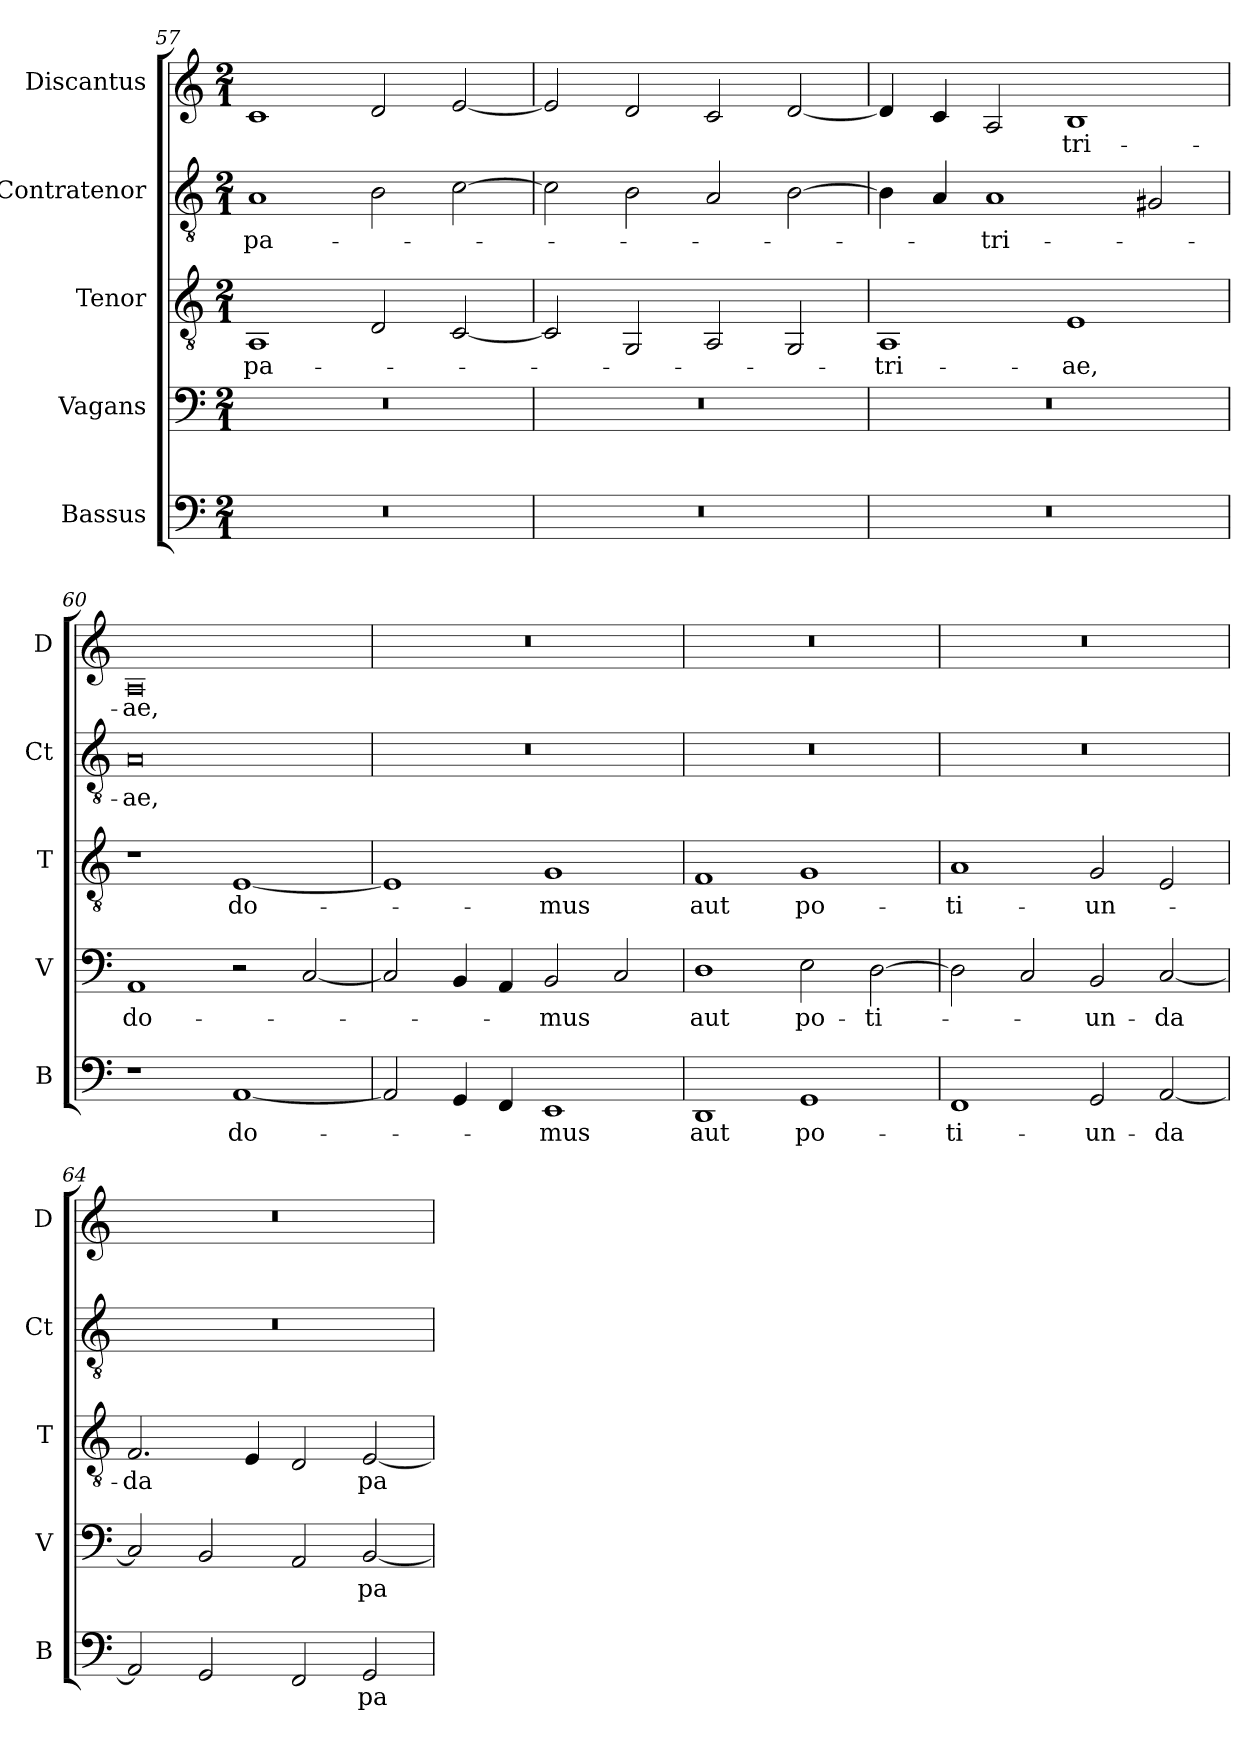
**kern	**text	**kern	**text	**kern	**text	**kern	**text	**kern	**text
*part5	*part5	*part4	*part4	*part3	*part3	*part2	*part2	*part1	*part1
*staff5	*staff5	*staff4	*staff4	*staff3	*staff3	*staff2	*staff2	*staff1	*staff1
*I"Bassus	*	*I"Vagans	*	*I"Tenor	*	*I"Contratenor	*	*I"Discantus	*
*I'B	*	*I'V	*	*I'T	*	*I'Ct	*	*I'D	*
*clefF4	*	*clefF4	*	*clefGv2	*	*clefGv2	*	*clefG2	*
*k[]	*	*k[]	*	*k[]	*	*k[]	*	*k[]	*
*M2/1	*	*M2/1	*	*M2/1	*	*M2/1	*	*M2/1	*
=57	=57	=57	=57	=57	=57	=57	=57	=57	=57
0r	.	0r	.	1AA	pa-	1A	pa-	1c	.
.	.	.	.	2D/	.	2B\	.	2d/	.
.	.	.	.	[2C/	.	[2c\	.	[2e/	.
=58	=58	=58	=58	=58	=58	=58	=58	=58	=58
0r	.	0r	.	2C/]	.	2c\]	.	2e/]	.
.	.	.	.	2GG/	.	2B\	.	2d/	.
.	.	.	.	2AA/	.	2A/	.	2c/	.
.	.	.	.	2GG/	.	[2B\	.	[2d/	.
=59	=59	=59	=59	=59	=59	=59	=59	=59	=59
0r	.	0r	.	1AA	-tri-	4B\]	.	4d/]	.
.	.	.	.	.	.	4A/	.	4c/	.
.	.	.	.	.	.	1A	-tri-	2A/	.
.	.	.	.	1E	-ae,	.	.	1B	-tri-
.	.	.	.	.	.	2G#X/	.	.	.
=60	=60	=60	=60	=60	=60	=60	=60	=60	=60
1r	.	1AA	do-	1r	.	0A	-ae,	0A	-ae,
[1AA	do-	2r	.	[1E	do-	.	.	.	.
.	.	[2C/	.	.	.	.	.	.	.
=61	=61	=61	=61	=61	=61	=61	=61	=61	=61
2AA/]	.	2C/]	.	1E]	.	0r	.	0r	.
4GG/	.	4BB/	.	.	.	.	.	.	.
4FF/	.	4AA/	.	.	.	.	.	.	.
1EE	-mus	2BB/	-mus	1G	-mus	.	.	.	.
.	.	2C/	.	.	.	.	.	.	.
=62	=62	=62	=62	=62	=62	=62	=62	=62	=62
1DD	aut	1D	aut	1F	aut	0r	.	0r	.
1GG	po-	2E\	po-	1G	po-	.	.	.	.
.	.	[2D\	-ti-	.	.	.	.	.	.
=63	=63	=63	=63	=63	=63	=63	=63	=63	=63
1FF	-ti-	2D\]	.	1A	-ti-	0r	.	0r	.
.	.	2C/	.	.	.	.	.	.	.
2GG/	-un-	2BB/	-un-	2G/	-un-	.	.	.	.
[2AA/	-da	[2C/	-da	2E/	.	.	.	.	.
=64	=64	=64	=64	=64	=64	=64	=64	=64	=64
2AA/]	.	2C/]	.	2.F/	-da	0r	.	0r	.
2GG/	.	2BB/	.	.	.	.	.	.	.
.	.	.	.	4E/	.	.	.	.	.
2FF/	.	2AA/	.	2D/	.	.	.	.	.
2GG/	pa-	[2BB/	pa-	[2E/	pa-	.	.	.	.
=	=	=	=	=	=	=	=	=	=
*-	*-	*-	*-	*-	*-	*-	*-	*-	*-
